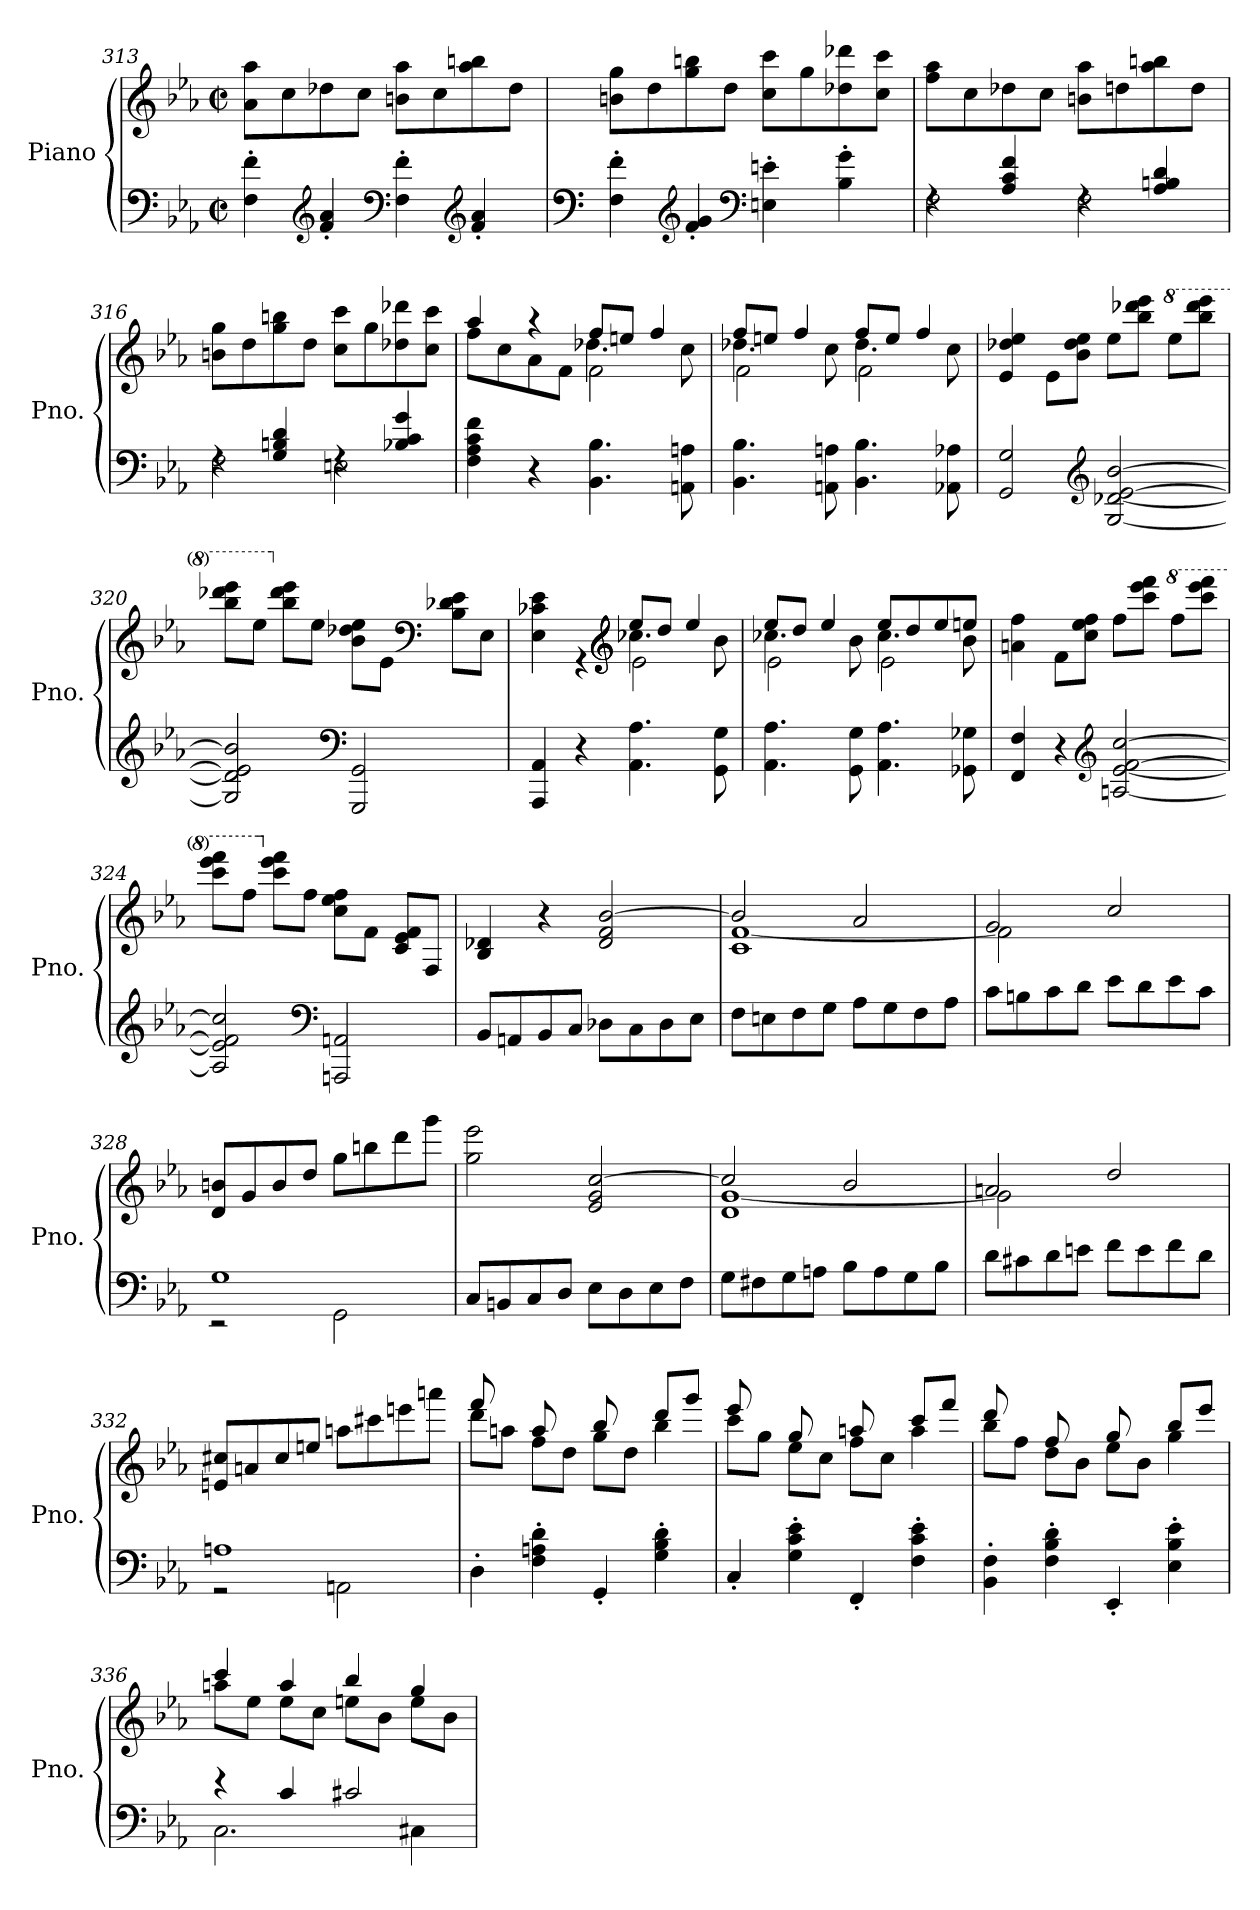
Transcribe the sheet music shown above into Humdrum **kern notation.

**kern	**kern
*part1	*part1
*staff2	*staff1
*I"Piano	*
*I'Pno.	*
!!LO:LB:g=z
*clefF4	*clefG2
*k[b-e-a-]	*k[b-e-a-]
*M2/2	*M2/2
*met(c|)	*met(c|)
*MM290	*MM290
=313	=313
4F\' 4f\'	8a-\ 8aa-\L
.	8cc\
*clefG2	*
4f/' 4a-/'	8dd-X\
.	8cc\J
*clefF4	*
4F\' 4f\'	8bn\ 8aa-\L
.	8cc\
*clefG2	*
4f/' 4a-/'	8aa-\ 8bbn\
.	8dd-\J
=314	=314
*clefF4	*
4F\' 4f\'	8bn\ 8gg\L
.	8dd\
*clefG2	*
4f/' 4g/'	8gg\ 8bbn\
.	8dd\J
*clefF4	*
4En\' 4en\'	8cc\ 8ccc\L
.	8gg\
4B-\' 4g\'	8dd-X\ 8ddd-X\
.	8cc\ 8ccc\J
=315	=315
*^	*
4rF	2F\	8ff\ 8aa-\L
.	.	8cc\
4A-/ 4c/ 4f/	.	8dd-X\
.	.	8cc\J
4rF	2F\	8bn\ 8aa-\L
.	.	8ddn\
4A-/ 4Bn/ 4d/	.	8aa-\ 8bbn\
.	.	8dd\J
=316	=316	=316
4rF	2F\	8bn\ 8gg\L
.	.	8dd\
4G/ 4Bn/ 4d/	.	8gg\ 8bbn\
.	.	8dd\J
4rF	2En\	8cc\ 8ccc\L
.	.	8gg\
4B-X/ 4c/ 4g/	.	8dd-X\ 8ddd-X\
.	.	8cc\ 8ccc\J
*v	*v	*
=317	=317
*	*^
*	*	*^
4F\ 4A-\ 4c\ 4f\	4aa-/	8ff\L	2ryy
.	.	8cc\	.
4r	4r	8a-\	.
.	.	8f\J	.
4.BB-\ 4.B-\	8ff/L	2f\	4.dd-X\
.	8een/J	.	.
.	4ff/	.	.
8AAn\ 8An\	.	.	8cc\
!!LO:LB:g=z	!!	!!
=318	=318	=318	=318
4.BB-\ 4.B-\	8ff/L	4.dd-X\	2f\
.	8een/J	.	.
.	4ff/	.	.
8AAn\ 8An\	.	8cc\	.
4.BB-\ 4.B-\	8ff/L	4.dd-\	2f\
.	8ee/J	.	.
.	4ff/	.	.
8AA-X\ 8A-X\	.	8cc\	.
*	*v	*v	*v
=319	=319
2GG/ 2G/	4e-/ 4dd-X/ 4ee-/
.	8e-\L
.	8b-\ 8dd-\ 8ee-\J
*clefG2	*
[2G/ [2d-X/ [2e-/ [2b-/	8ee-\L
.	8bb-\ 8ddd-X\ 8eee-\J
*	*8va
.	8eee-\L
.	8bbb-\ 8dddd-\ 8eeee-\J
=320	=320
2G/] 2d-/] 2e-/] 2b-/]	8bbb-\ 8dddd-X\ 8eeee-\L
.	8eee-\J
*	*X8va
.	8bb-\ 8ddd-\ 8eee-\L
.	8ee-\J
*clefF4	*
2GGG/ 2GG/	8b-\ 8dd-X\ 8ee-\L
.	8e-\J
*	*clefF4
.	8B-\ 8d-X\ 8e-\L
.	8E-\J
=321	=321
*	*^
*	*	*^
4AAA-/ 4AA-/	4E-\ 4c-X\ 4e-\	2ryy	2ryy
4r	4rGG	.	.
*	*clefG2	*	*
4.AA-\ 4.A-\	8ee-/L	4.cc-X\	2e-\
.	8dd/J	.	.
.	4ee-/	.	.
8GG\ 8G\	.	8b-\	.
=322	=322	=322	=322
4.AA-\ 4.A-\	8ee-/L	4.cc-X\	2e-\
.	8dd/J	.	.
.	4ee-/	.	.
8GG\ 8G\	.	8b-\	.
4.AA-\ 4.A-\	8ee-/L	4.cc-\	2e-\
.	8dd/	.	.
.	8ee-/	.	.
8GG-X\ 8G-X\	8een/J	8b-\	.
*	*v	*v	*v
!!LO:LB:g=z
=323	=323
4FF/ 4F/	4an\ 4ff\
4r	8f\L
.	8cc\ 8ee-\ 8ff\J
*clefG2	*
[2An/ [2e-/ [2f/ [2cc/	8ff\L
.	8ccc\ 8eee-\ 8fff\J
*	*8va
.	8fff\L
.	8cccc\ 8eeee-\ 8ffff\J
=324	=324
2A/] 2e-/] 2f/] 2cc/]	8cccc\ 8eeee-\ 8ffff\L
.	8fff\J
*	*X8va
.	8ccc\ 8eee-\ 8fff\L
.	8ff\J
*clefF4	*
2AAAn/ 2AAn/	8cc\ 8ee-\ 8ff\L
.	8f\J
.	8c/ 8e-/ 8f/L
.	8F/J
=325	=325
8BB-/L	4B-/ 4d-X/
8AAn/	.
8BB-/	4r
8C/J	.
8D-X\L	2d-/ 2f/ [2b-/
8C\	.
8D-\	.
8E-\J	.
=326	=326
*	*^
8F\L	2b-/]	1c [1f
8En\	.	.
8F\	.	.
8G\J	.	.
8A-\L	2a-/	.
8G\	.	.
8F\	.	.
8A-\J	.	.
=327	=327	=327
8c\L	2g/	2f\]
8Bn\	.	.
8c\	.	.
8d\J	.	.
8e-\L	2cc/	2ryy
8d\	.	.
8e-\	.	.
8c\J	.	.
*	*v	*v
!!LO:PB:g=z
=328	=328
*^	*
1G	2r	8d/ 8bn/L
.	.	8g/
.	.	8b/
.	.	8dd/J
.	2GG\	8gg\L
.	.	8bbn\
.	.	8ddd\
.	.	8ggg\J
*v	*v	*
=329	=329
8C/L	2gg\ 2eee-\
8BBn/	.
8C/	.
8D/J	.
8E-\L	2e-/ 2g/ [2cc/
8D\	.
8E-\	.
8F\J	.
=330	=330
*	*^
8G\L	2cc/]	1d [1g
8F#X\	.	.
8G\	.	.
8An\J	.	.
8B-\L	2b-/	.
8A\	.	.
8G\	.	.
8B-\J	.	.
=331	=331	=331
8d\L	2an/	2g\]
8c#X\	.	.
8d\	.	.
8en\J	.	.
8f\L	2dd/	2ryy
8e\	.	.
8f\	.	.
8d\J	.	.
*	*v	*v
=332	=332
*^	*
1An	2r	8en/ 8cc#X/L
.	.	8an/
.	.	8cc#/
.	.	8een/J
.	2AAn\	8aan\L
.	.	8ccc#X\
.	.	8eeen\
.	.	8aaan\J
*v	*v	*
!!LO:LB:g=z
=333	=333
*	*^
4D'\	8fff/	8ddd\L
.	8ryy	8aan\J
4F\' 4An\' 4d\'	8aa/	8ff\L
.	8ryy	8dd\J
4GG'/	8bb-/	8gg\L
.	8ryy	8dd\J
4G\' 4B-\' 4d\'	8ddd/L	4bb-\
.	8ggg/J	.
=334	=334	=334
4C'/	8eee-/	8ccc\L
.	8ryy	8gg\J
4G\' 4c\' 4e-\'	8gg/	8ee-\L
.	8ryy	8cc\J
4FF'/	8aan/	8ff\L
.	8ryy	8cc\J
4F\' 4c\' 4e-\'	8ccc/L	4aa\
.	8fff/J	.
=335	=335	=335
4BB-\' 4F\'	8ddd/	8bb-\L
.	8ryy	8ff\J
4F\' 4B-\' 4d\'	8ff/	8dd\L
.	8ryy	8b-\J
4EE-'/	8gg/	8ee-\L
.	8ryy	8b-\J
4E-\' 4B-\' 4e-\'	8bb-/L	4gg\
.	8eee-/J	.
=336	=336	=336
*^	*	*
4r	2.C\	4ccc/	8aan\L
.	.	.	8ee-\J
4c/	.	4aa/	8ee-\L
.	.	.	8cc\J
2c#X/	.	4bb-/	8een\L
.	.	.	8b-\J
.	4C#X\	4gg/	8ee\L
.	.	.	8b-\J
*v	*v	*	*
*	*v	*v
=	=
*-	*-
